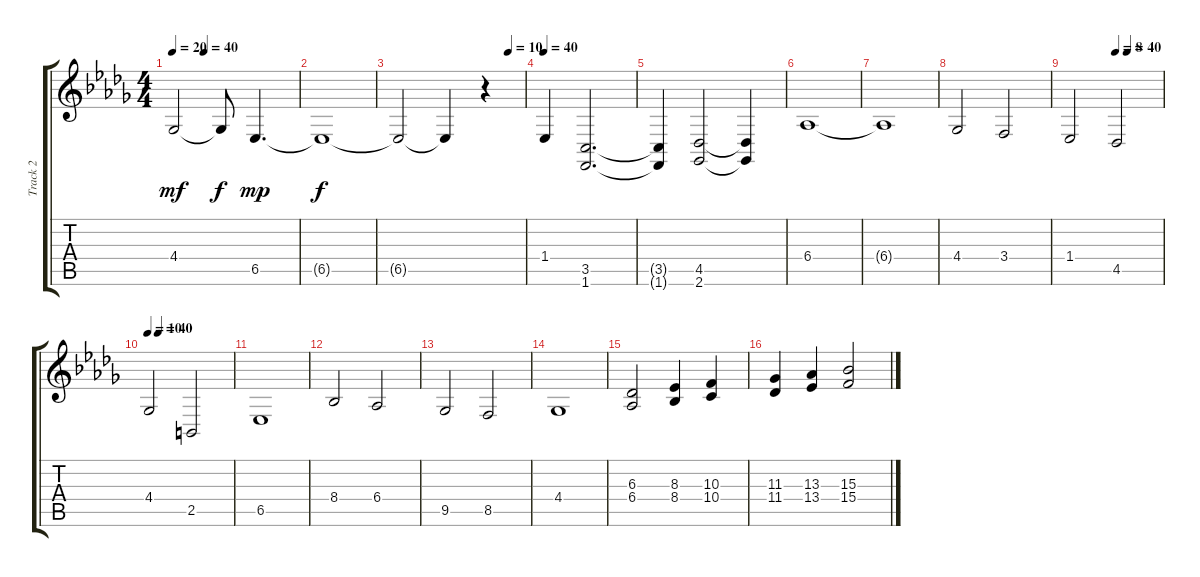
\track ("Track 2" "Track 2") {instrument stringensemble2}
\staff {score tabs}
\tuning (E4 B3 G3 D3 A2 E2) {hide}
\ts (4 4)
\tempo 20
\tempo (40 0.25)
\clef g2
\ks bbminor
4.4.2{dy mf} 4.4{t}.8{dy f} 6.5.4{d dy mp} |
6.5{t}.1{dy f} |
\tempo (10 0.875)
6.5{t}.2 6.5{t}.4 r.4 |
\tempo 40
1.4.4 (3.5 1.6).2{d} |
(3.5{t} 1.6{t}).4 (4.5 2.6).2 (4.5{t} 2.6{t}).4 |
6.4.1{volume 16} |
6.4{t}.1 |
4.4.2 3.4.2 |
\tempo (8 0.5)
\tempo (40 0.625)
1.4.2 4.5.2 |
\tempo 10
\tempo (40 0.125)
4.4.2 2.5.2 |
6.5.1 |
8.4.2 6.4.2 |
9.5.2 8.5.2 |
4.4.1 |
(6.3 6.4).2 (8.3 8.4).4 (10.3 10.4).4 |
(11.3 11.4).4 (13.3 13.4).4 (15.3 15.4).2
